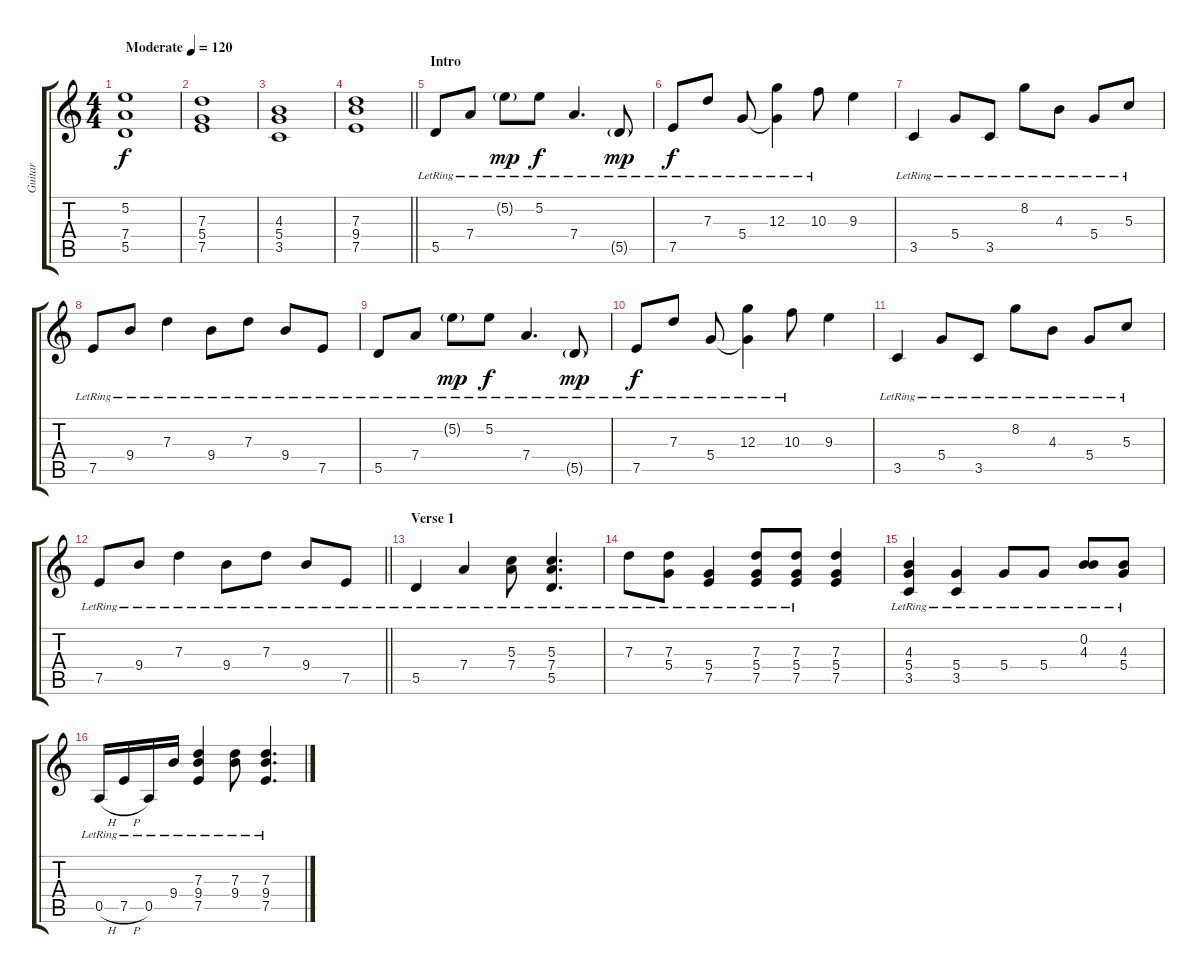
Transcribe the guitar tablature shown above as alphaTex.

\track ("Guitar" "Guitar") {instrument acousticguitarsteel}
\staff {score tabs}
\tuning (E4 B3 G3 D3 A2 E2) {hide}
\ts (4 4)
\tempo (120 "Moderate")
\clef g2
\ks c
(5.2 7.4 5.5).1{dy f instrument acousticguitarsteel} |
(7.3 5.4 7.5).1 |
(4.3 5.4 3.5).1 |
\barLineRight lightlight
(7.3 9.4 7.5).1 |
\section ("" "Intro")
5.5{lr}.8 7.4{lr}.8 5.2{g lr}.8{dy mp} 5.2{lr}.8{dy f} 7.4{lr}.4{d} 5.5{g lr}.8{dy mp} |
7.5{lr}.8{dy f} 7.3{lr}.8 5.4{lr}.8 (12.3{lr} 5.4{t}).4 10.3{lr}.8 9.3.4 |
3.5{lr}.4 5.4{lr}.8 3.5{lr}.8 8.2{lr}.8 4.3{lr}.8 5.4{lr}.8 5.3{lr}.8 |
7.5{lr}.8 9.4{lr}.8 7.3{lr}.4 9.4{lr}.8 7.3{lr}.8 9.4{lr}.8 7.5{lr}.8 |
5.5{lr}.8 7.4{lr}.8 5.2{g lr}.8{dy mp} 5.2{lr}.8{dy f} 7.4{lr}.4{d} 5.5{g lr}.8{dy mp} |
7.5{lr}.8{dy f} 7.3{lr}.8 5.4{lr}.8 (12.3{lr} 5.4{t}).4 10.3{lr}.8 9.3.4 |
3.5{lr}.4 5.4{lr}.8 3.5{lr}.8 8.2{lr}.8 4.3{lr}.8 5.4{lr}.8 5.3{lr}.8 |
\barLineRight lightlight
7.5{lr}.8 9.4{lr}.8 7.3{lr}.4 9.4{lr}.8 7.3{lr}.8 9.4{lr}.8 7.5{lr}.8 |
\section ("" "Verse 1")
5.5{lr}.4 7.4{lr}.4 (5.3{lr} 7.4{lr}).8 (5.3{lr} 7.4{lr} 5.5{lr}).4{d} |
7.3{lr}.8 (7.3 5.4{lr}).8 (5.4{lr} 7.5{lr}).4 (7.3{lr} 5.4{lr} 7.5{lr}).8 (7.3{lr} 5.4{lr} 7.5{lr}).8 (7.3 5.4 7.5).4 |
(4.3{lr} 5.4{lr} 3.5{lr}).4 (5.4{lr} 3.5{lr}).4 5.4{lr}.8 5.4{lr}.8 (0.2{lr} 4.3{lr}).8 (4.3{lr} 5.4{lr}).8 |
0.5{h lr}.16 7.5{h lr}.16 0.5{lr}.16 9.4{lr}.16 (7.3{lr} 9.4{lr} 7.5{lr}).4 (7.3{lr} 9.4{lr}).8 (7.3{lr} 9.4{lr} 7.5{lr}).4{d}
